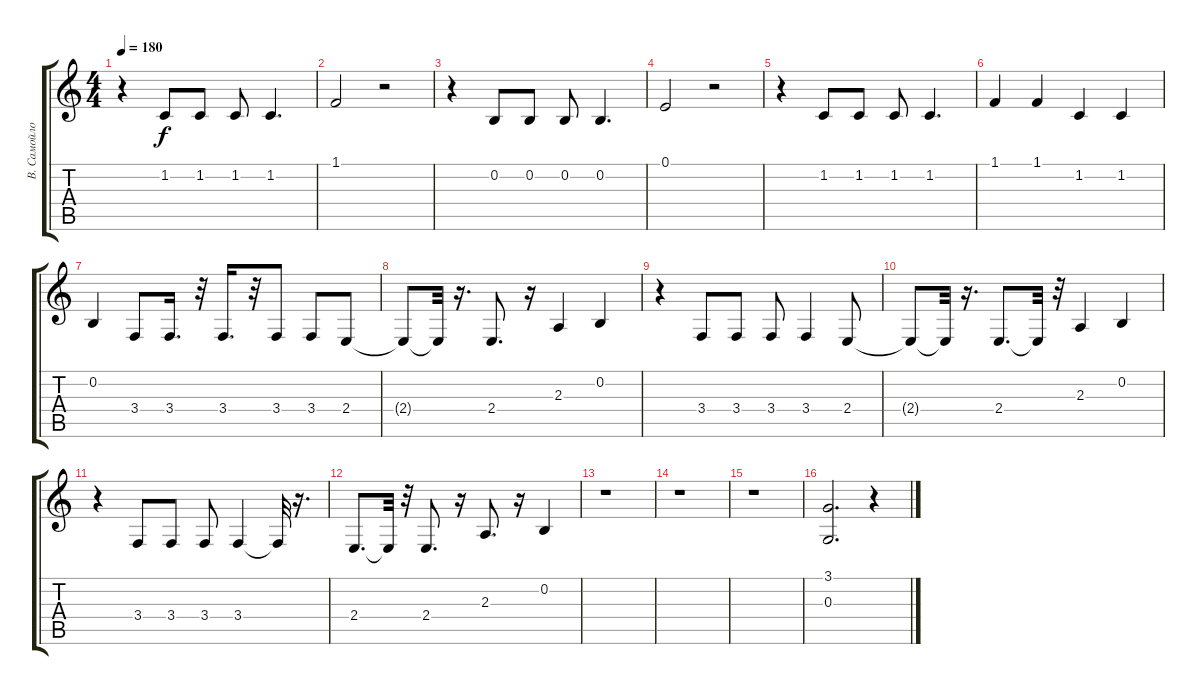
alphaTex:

\track ("В. Самойлов (вокал)" "В. Самойло") {instrument lead6voice}
\staff {score tabs}
\tuning (E4 B3 G3 D3 A2 E2) {hide}
\ts (4 4)
\tempo 180
\clef g2
\ks c
r.4{dy f} 1.2.8 1.2.8 1.2.8 1.2.4{d} |
1.1.2 r.2 |
r.4 0.2.8 0.2.8 0.2.8 0.2.4{d} |
0.1.2 r.2 |
r.4 1.2.8 1.2.8 1.2.8 1.2.4{d} |
1.1.4 1.1.4 1.2.4 1.2.4 |
0.2.4 3.4.8 3.4.16{d} r.32 3.4.16{d} r.32 3.4.8 3.4.8 2.4.8 |
2.4{t}.8 2.4{t}.32 r.16{d} 2.4.8{d} r.16 2.3.4 0.2.4 |
r.4 3.4.8 3.4.8 3.4.8 3.4.4 2.4.8 |
2.4{t}.8 2.4{t}.32 r.16{d} 2.4.8{d} 2.4{t}.32 r.32 2.3.4 0.2.4 |
r.4 3.4.8 3.4.8 3.4.8 3.4.4 3.4{t}.32 r.16{d} |
2.4.8{d} 2.4{t}.32 r.32 2.4.8{d} r.16 2.3.8{d} r.16 0.2.4 |
r.1 |
r.1 |
r.1 |
(3.1 0.3).2{d} r.4
